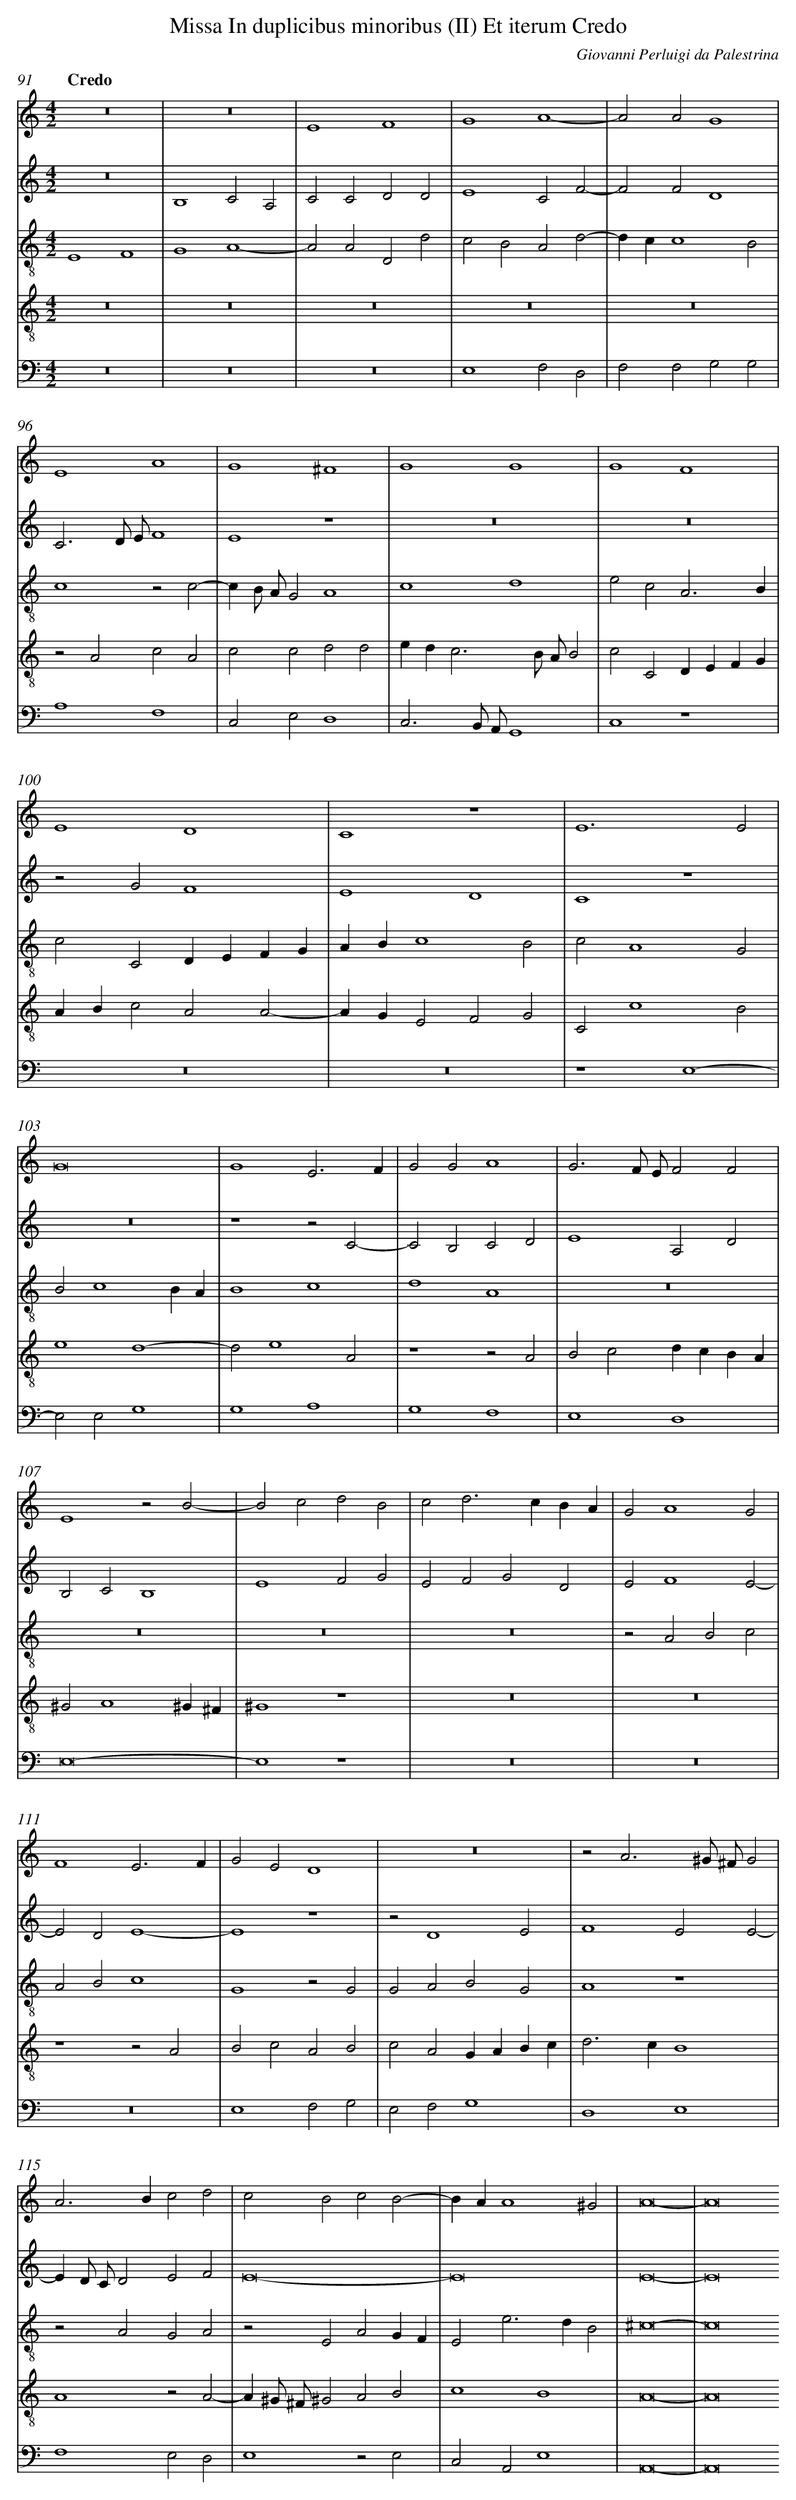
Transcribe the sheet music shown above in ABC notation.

X:1
T: Missa In duplicibus minoribus (II) Et iterum Credo
C: Giovanni Perluigi da Palestrina
L: 1/4
M: 4/2
Q: "Credo"
V: 1 clef=treble
V: 2 clef=treble
V: 3 clef=treble-8
V: 4 clef=treble-8
V: 5 clef=bass
K: C
[V:1] z8 |
[V:2] z8 |
[V:3] E4F4 |
[V:4] z8 |
[V:5] z8 |
[V:1] z8 |
[V:2] B,4C2A,2 |
[V:3] G4A4- |
[V:4] z8 |
[V:5] z8 |
[V:1] E4F4 |
[V:2] C2C2D2D2 |
[V:3] A2A2D2d2 |
[V:4] z8 |
[V:5] z8 |
[V:1] G4A4- |
[V:2] E4C2F2- |
[V:3] c2B2A2d2- |
[V:4] z8 |
[V:5] E,4F,2D,2 |
[V:1] A2A2G4 |
[V:2] F2F2D4 |
[V:3] dcc4B2 |
[V:4] z8 |
[V:5] F,2F,2G,2G,2 |
[V:1] E4A4 |
[V:2] C3D/ E/F4 |
[V:3] c4z2c2- |
[V:4] z2A2c2A2 |
[V:5] A,4F,4 |
[V:1] G4^F4 |
[V:2] E4z4 |
[V:3] cB/ A/G2A4 |
[V:4] c2c2d2d2 |
[V:5] C,2E,2D,4 |
[V:1] G4G4 |
[V:2] z8 |
[V:3] c4d4 |
[V:4] ed2<c2B/ A/B2 |
[V:5] C,3B,,/ A,,/G,,4 |
[V:1] G4F4 |
[V:2] z8 |
[V:3] e2c2A3B |
[V:4] c2C2DEFG |
[V:5] C,4z4 |
[V:1] E4D4 |
[V:2] z2G2F4 |
[V:3] c2C2DEFG |
[V:4] ABc2A2A2- |
[V:5] z8 |
[V:1] C4z4 |
[V:2] E4D4 |
[V:3] ABc4B2 |
[V:4] AGE2F2G2 |
[V:5] z8 |
[V:1] E6E2 |
[V:2] C4z4 |
[V:3] c2A4G2 |
[V:4] C2c4B2 |
[V:5] z4E,4- |
[V:1] G8 |
[V:2] z8 |
[V:3] B2c4BA |
[V:4] e4d4- |
[V:5] E,2E,2G,4 |
[V:1] G4E3F |
[V:2] z4z2C2- |
[V:3] B4c4 |
[V:4] d2e4A2 |
[V:5] G,4A,4 |
[V:1] G2G2A4 |
[V:2] C2B,2C2D2 |
[V:3] d4A4 |
[V:4] z4z2A2 |
[V:5] G,4F,4 |
[V:1] G3F/ E/F2F2 |
[V:2] E4A,2D2 |
[V:3] z8 |
[V:4] B2c2dcBA |
[V:5] E,4D,4 |
[V:1] E4z2B2- |
[V:2] B,2C2B,4 |
[V:3] z8 |
[V:4] ^G2A4^G^F |
[V:5] E,8- |
[V:1] B2c2d2B2 |
[V:2] E4F2G2 |
[V:3] z8 |
[V:4] ^G4z4 |
[V:5] E,4z4 |
[V:1] c2d2>c2BA |
[V:2] E2F2G2D2 |
[V:3] z8 |
[V:4] z8 |
[V:5] z8 |
[V:1] G2A4G2 |
[V:2] E2F4E2- |
[V:3] z2A2B2c2 |
[V:4] z8 |
[V:5] z8 |
[V:1] F4E3F |
[V:2] E2D2E4- |
[V:3] A2B2c4 |
[V:4] z4z2A2 |
[V:5] z8 |
[V:1] G2E2D4 |
[V:2] E4z4 |
[V:3] G4z2G2 |
[V:4] B2c2A2B2 |
[V:5] E,4F,2G,2 |
[V:1] z8 |
[V:2] z2D4E2 |
[V:3] G2A2B2G2 |
[V:4] c2A2GABc |
[V:5] E,2F,2G,4 |
[V:1] z2A3^G/ ^F/G2 |
[V:2] F4E2E2- |
[V:3] A4z4 |
[V:4] d2>c2B4 |
[V:5] D,4E,4 |
[V:1] A2>B2c2d2 |
[V:2] ED/ C/D2E2F2 |
[V:3] z2A2G2A2 |
[V:4] A4z2A2- |
[V:5] F,4E,2D,2 |
[V:1] c2B2c2B2- |
[V:2] E8- |
[V:3] z2E2A2GF |
[V:4] A^G/ ^F/^G2A2B2 |
[V:5] E,4z2E,2 |
[V:1] BAA4^G2 |
[V:2] E8 |
[V:3] E2e2>d2B2 |
[V:4] c4B4 |
[V:5] C,2A,,2E,4 |
[V:1] A8- |
[V:2] E8- |
[V:3] ^c8- |
[V:4] A8- |
[V:5] A,,8- |
[V:1] A8
[V:2] E8
[V:3] c8
[V:4] A8
[V:5] A,,8
